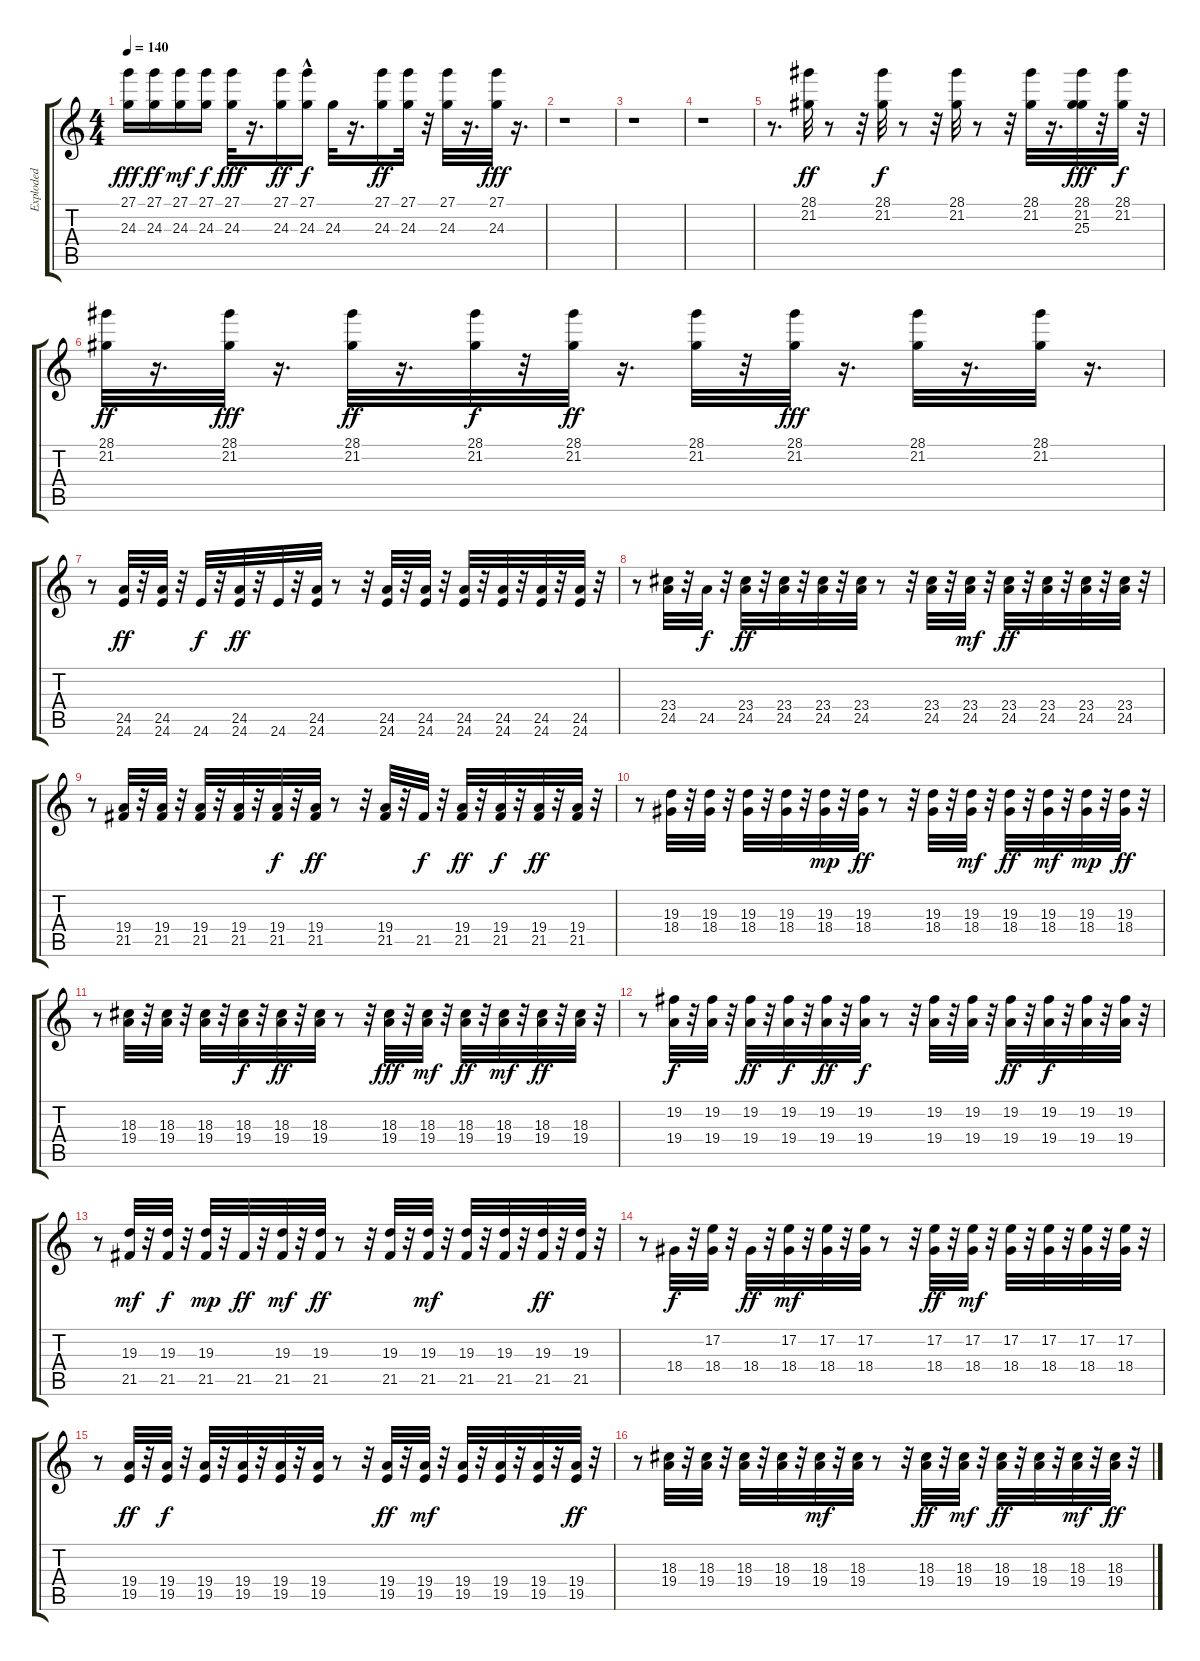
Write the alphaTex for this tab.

\track ("Exploded" "Exploded") {instrument glockenspiel}
\staff {score tabs}
\tuning (E4 B3 G3 D3 A2 E2) {hide}
\ts (4 4)
\tempo 140
\clef g2
\ks c
(27.1 24.3).16{dy fff} (27.1 24.3).16{dy ff} (27.1 24.3).16{dy mf} (27.1 24.3).16{dy f} (27.1 24.3).32{dy fff} r.16{d} (27.1 24.3).16{dy ff} (27.1{hac} 24.3).16{dy f} 24.3.32 r.16{d} (27.1 24.3).16{dy ff} (27.1 24.3).32 r.32 (27.1 24.3).32 r.16{d} (27.1 24.3).32{dy fff} r.16{d} |
r.1 |
r.1 |
r.1 |
r.8{d} (28.1 21.2).32{dy ff} r.8 r.32 (28.1 21.2).32{dy f} r.8 r.32 (28.1 21.2).32 r.8 r.32 (28.1 21.2).32 r.16{d} (28.1 21.2 25.3).32{dy fff} r.32 (28.1 21.2).32{dy f} r.32 |
(28.1 21.2).32{dy ff} r.16{d} (28.1 21.2).32{dy fff} r.16{d} (28.1 21.2).32{dy ff} r.16{d} (28.1 21.2).32{dy f} r.32 (28.1 21.2).32{dy ff} r.16{d} (28.1 21.2).32 r.32 (28.1 21.2).32{dy fff} r.16{d} (28.1 21.2).32 r.16{d} (28.1 21.2).32 r.16{d} |
r.8 (24.5 24.6).32{dy ff} r.32 (24.5 24.6).32 r.32 24.6.32{dy f} r.32 (24.5 24.6).32{dy ff} r.32 24.6.32 r.32 (24.5 24.6).32 r.8 r.32 (24.5 24.6).32 r.32 (24.5 24.6).32 r.32 (24.5 24.6).32 r.32 (24.5 24.6).32 r.32 (24.5 24.6).32 r.32 (24.5 24.6).32 r.32 |
r.8 (23.4 24.5).32 r.32 24.5.32{dy f} r.32 (23.4 24.5).32{dy ff} r.32 (23.4 24.5).32 r.32 (23.4 24.5).32 r.32 (23.4 24.5).32 r.8 r.32 (23.4 24.5).32 r.32 (23.4 24.5).32{dy mf} r.32 (23.4 24.5).32{dy ff} r.32 (23.4 24.5).32 r.32 (23.4 24.5).32 r.32 (23.4 24.5).32 r.32 |
r.8 (19.4 21.5).32 r.32 (19.4 21.5).32 r.32 (19.4 21.5).32 r.32 (19.4 21.5).32 r.32 (19.4 21.5).32{dy f} r.32 (19.4 21.5).32{dy ff} r.8 r.32 (19.4 21.5).32 r.32 21.5.32{dy f} r.32 (19.4 21.5).32{dy ff} r.32 (19.4 21.5).32{dy f} r.32 (19.4 21.5).32{dy ff} r.32 (19.4 21.5).32 r.32 |
r.8 (19.3 18.4).32 r.32 (19.3 18.4).32 r.32 (19.3 18.4).32 r.32 (19.3 18.4).32 r.32 (19.3 18.4).32{dy mp} r.32 (19.3 18.4).32{dy ff} r.8 r.32 (19.3 18.4).32 r.32 (19.3 18.4).32{dy mf} r.32 (19.3 18.4).32{dy ff} r.32 (19.3 18.4).32{dy mf} r.32 (19.3 18.4).32{dy mp} r.32 (19.3 18.4).32{dy ff} r.32 |
r.8 (18.3 19.4).32 r.32 (18.3 19.4).32 r.32 (18.3 19.4).32 r.32 (18.3 19.4).32{dy f} r.32 (18.3 19.4).32{dy ff} r.32 (18.3 19.4).32 r.8 r.32 (18.3 19.4).32{dy fff} r.32 (18.3 19.4).32{dy mf} r.32 (18.3 19.4).32{dy ff} r.32 (18.3 19.4).32{dy mf} r.32 (18.3 19.4).32{dy ff} r.32 (18.3 19.4).32 r.32 |
r.8 (19.2 19.4).32{dy f} r.32 (19.2 19.4).32 r.32 (19.2 19.4).32{dy ff} r.32 (19.2 19.4).32{dy f} r.32 (19.2 19.4).32{dy ff} r.32 (19.2 19.4).32{dy f} r.8 r.32 (19.2 19.4).32 r.32 (19.2 19.4).32 r.32 (19.2 19.4).32{dy ff} r.32 (19.2 19.4).32{dy f} r.32 (19.2 19.4).32 r.32 (19.2 19.4).32 r.32 |
r.8 (19.3 21.5).32{dy mf} r.32 (19.3 21.5).32{dy f} r.32 (19.3 21.5).32{dy mp} r.32 21.5.32{dy ff} r.32 (19.3 21.5).32{dy mf} r.32 (19.3 21.5).32{dy ff} r.8 r.32 (19.3 21.5).32 r.32 (19.3 21.5).32{dy mf} r.32 (19.3 21.5).32 r.32 (19.3 21.5).32 r.32 (19.3 21.5).32{dy ff} r.32 (19.3 21.5).32 r.32 |
r.8 18.4.32{dy f} r.32 (17.2 18.4).32 r.32 18.4.32{dy ff} r.32 (17.2 18.4).32{dy mf} r.32 (17.2 18.4).32 r.32 (17.2 18.4).32 r.8 r.32 (17.2 18.4).32{dy ff} r.32 (17.2 18.4).32{dy mf} r.32 (17.2 18.4).32 r.32 (17.2 18.4).32 r.32 (17.2 18.4).32 r.32 (17.2 18.4).32 r.32 |
r.8 (19.4 19.5).32{dy ff} r.32 (19.4 19.5).32{dy f} r.32 (19.4 19.5).32 r.32 (19.4 19.5).32 r.32 (19.4 19.5).32 r.32 (19.4 19.5).32 r.8 r.32 (19.4 19.5).32{dy ff} r.32 (19.4 19.5).32{dy mf} r.32 (19.4 19.5).32 r.32 (19.4 19.5).32 r.32 (19.4 19.5).32 r.32 (19.4 19.5).32{dy ff} r.32 |
r.8 (18.3 19.4).32 r.32 (18.3 19.4).32 r.32 (18.3 19.4).32 r.32 (18.3 19.4).32 r.32 (18.3 19.4).32{dy mf} r.32 (18.3 19.4).32 r.8 r.32 (18.3 19.4).32{dy ff} r.32 (18.3 19.4).32{dy mf} r.32 (18.3 19.4).32{dy ff} r.32 (18.3 19.4).32 r.32 (18.3 19.4).32{dy mf} r.32 (18.3 19.4).32{dy ff} r.32
